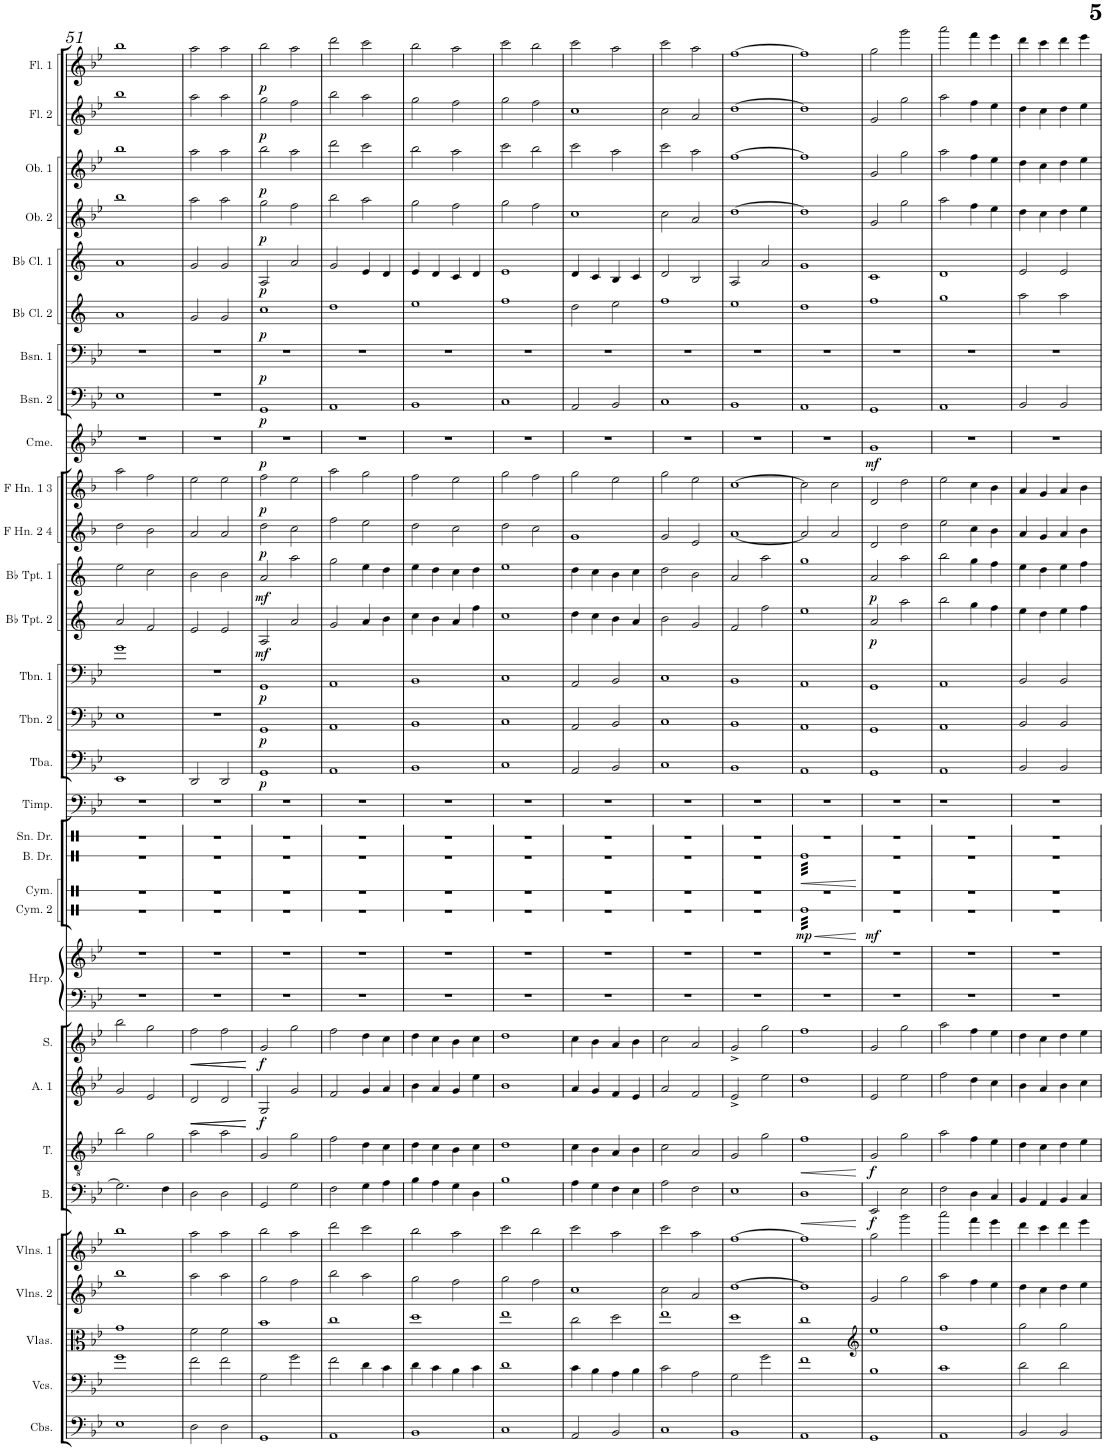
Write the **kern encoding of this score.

**kern	**kern	**kern	**kern	**kern	**kern	**dynam	**kern	**dynam	**kern	**dynam	**kern	**dynam	**kern	**kern	**kern	**kern	**kern	**kern	**dynam	**kern	**dynam	**kern	**dynam	**kern	**dynam	**kern	**dynam	**kern	**dynam	**kern	**dynam	**kern	**dynam	**kern	**dynam	**kern	**dynam	**kern	**dynam	**kern	**dynam	**kern	**dynam	**kern	**dynam	**kern	**dynam	**kern	**dynam
*part29	*part28	*part27	*part26	*part25	*part24	*part24	*part23	*part23	*part22	*part22	*part21	*part21	*part20	*part20	*part19	*part18	*part17	*part16	*part16	*part15	*part15	*part14	*part14	*part13	*part13	*part12	*part12	*part11	*part11	*part10	*part10	*part9	*part9	*part8	*part8	*part7	*part7	*part6	*part6	*part5	*part5	*part4	*part4	*part3	*part3	*part2	*part2	*part1	*part1
*staff30	*staff29	*staff28	*staff27	*staff26	*staff25	*staff25	*staff24	*staff24	*staff23	*staff23	*staff22	*staff22	*staff21	*staff20	*staff19	*staff18	*staff17	*staff16	*staff16	*staff15	*staff15	*staff14	*staff14	*staff13	*staff13	*staff12	*staff12	*staff11	*staff11	*staff10	*staff10	*staff9	*staff9	*staff8	*staff8	*staff7	*staff7	*staff6	*staff6	*staff5	*staff5	*staff4	*staff4	*staff3	*staff3	*staff2	*staff2	*staff1	*staff1
*I"Contrabasses	*I"Violoncellos	*I"Violas	*I"Violins 2	*I"Violins 1	*I"Bass	*	*I"Tenor	*	*I"Alto 1	*	*I"Soprano	*	*I"Harp	*	*I"Cymbal	*I"Snare Drum	*I"Timpani	*I"Tuba	*	*I"Trombone 2	*	*I"Trombone 1	*	*I"Bb Trumpet 2	*	*I"Bb Trumpet 1	*	*I"F Horn 2 &amp; 4	*	*I"F Horn 1 &amp; 3	*	*I"Chimes	*	*I"Bassoon 2	*	*I"Bassoon 1	*	*I"Bb Clarinet 2	*	*I"Bb Clarinet 1	*	*I"Oboe 2	*	*I"Oboe 1	*	*I"Flute 2	*	*I"Flute 1	*
*I'Cbs.	*I'Vcs.	*I'Vlas.	*I'Vlns. 2	*I'Vlns. 1	*I'B.	*	*I'T.	*	*I'A. 1	*	*I'S.	*	*I'Hrp.	*	*I'Cym.	*I'Sn. Dr.	*I'Timp.	*I'Tba.	*	*I'Tbn. 2	*	*I'Tbn. 1	*	*I'Bb Tpt. 2	*	*I'Bb Tpt. 1	*	*I'F Hn. 2 4	*	*I'F Hn. 1 3	*	*I'Cme.	*	*I'Bsn. 2	*	*I'Bsn. 1	*	*I'Bb Cl. 2	*	*I'Bb Cl. 1	*	*I'Ob. 2	*	*I'Ob. 1	*	*I'Fl. 2	*	*I'Fl. 1	*
!!LO:PB:g=z
*clefF4	*clefF4	*clefC3	*clefG2	*clefG2	*clefF4	*	*clefGv2	*	*clefG2	*	*clefG2	*	*clefF4	*clefG2	*clefX	*clefX	*clefF4	*clefF4	*	*clefF4	*	*clefF4	*	*clefG2	*	*clefG2	*	*clefG2	*	*clefG2	*	*clefG2	*	*clefF4	*	*clefF4	*	*clefG2	*	*clefG2	*	*clefG2	*	*clefG2	*	*clefG2	*	*clefG2	*
*Trd7c12	*	*	*	*	*	*	*	*	*	*	*	*	*	*	*	*	*	*	*	*	*	*	*	*Trd1c2	*	*Trd1c2	*	*Trd4c7	*	*Trd4c7	*	*	*	*	*	*	*	*Trd1c2	*	*Trd1c2	*	*	*	*	*	*	*	*	*
*k[b-e-]	*k[b-e-]	*k[b-e-]	*k[b-e-]	*k[b-e-]	*k[b-e-]	*	*k[b-e-]	*	*k[b-e-]	*	*k[b-e-]	*	*k[b-e-]	*k[b-e-]	*k[]	*k[]	*k[b-e-]	*k[b-e-]	*	*k[b-e-]	*	*k[b-e-]	*	*k[]	*	*k[]	*	*k[b-]	*	*k[b-]	*	*k[b-e-]	*	*k[b-e-]	*	*k[b-e-]	*	*k[]	*	*k[]	*	*k[b-e-]	*	*k[b-e-]	*	*k[b-e-]	*	*k[b-e-]	*
*M4/4	*M4/4	*M4/4	*M4/4	*M4/4	*M4/4	*	*M4/4	*	*M4/4	*	*M4/4	*	*M4/4	*M4/4	*M4/4	*M4/4	*M4/4	*M4/4	*	*M4/4	*	*M4/4	*	*M4/4	*	*M4/4	*	*M4/4	*	*M4/4	*	*M4/4	*	*M4/4	*	*M4/4	*	*M4/4	*	*M4/4	*	*M4/4	*	*M4/4	*	*M4/4	*	*M4/4	*
=51	=51	=51	=51	=51	=51	=51	=51	=51	=51	=51	=51	=51	=51	=51	=51	=51	=51	=51	=51	=51	=51	=51	=51	=51	=51	=51	=51	=51	=51	=51	=51	=51	=51	=51	=51	=51	=51	=51	=51	=51	=51	=51	=51	=51	=51	=51	=51	=51	=51
1E-	1g	1g	1bb-	1bb-	2.G\]	.	2b-\	.	2g/	.	2bb-\	.	1r	1r	1r	1r	1r	1EE-	.	1E-	.	1g	.	2a/	.	2ee\	.	2dd\	.	2aa\	.	1r	.	1E-	.	1r	.	1a	.	1a	.	1bb-	.	1bb-	.	1bb-	.	1bb-	.
.	.	.	.	.	.	.	2g\	.	2e-/	.	2gg\	.	.	.	.	.	.	.	.	.	.	.	.	2f/	.	2cc\	.	2b-\	.	2ff\	.	.	.	.	.	.	.	.	.	.	.	.	.	.	.	.	.	.	.
.	.	.	.	.	4F\	.	.	.	.	.	.	.	.	.	.	.	.	.	.	.	.	.	.	.	.	.	.	.	.	.	.	.	.	.	.	.	.	.	.	.	.	.	.	.	.	.	.	.	.
=52	=52	=52	=52	=52	=52	=52	=52	=52	=52	=52	=52	=52	=52	=52	=52	=52	=52	=52	=52	=52	=52	=52	=52	=52	=52	=52	=52	=52	=52	=52	=52	=52	=52	=52	=52	=52	=52	=52	=52	=52	=52	=52	=52	=52	=52	=52	=52	=52	=52
!	!	!	!	!	!	!	!	!	!	!LO:HP:b	!	!LO:HP:b	!	!	!	!	!	!	!	!	!	!	!	!	!	!	!	!	!	!	!	!	!	!	!	!	!	!	!	!	!	!	!	!	!	!	!	!	!
2D\	2f\	2f\	2aa\	2aa\	2D\	.	2a\	.	2d/	<	2ff\	<	1r	1r	1r	1r	1r	2DD/	.	1r	.	1r	.	2e/	.	2b\	.	2a/	.	2ee\	.	1r	.	1r	.	1r	.	2g/	.	2g/	.	2aa\	.	2aa\	.	2aa\	.	2aa\	.
!	!	!	!	!	!	!	!	!	!	!LO:HP:b	!	!LO:HP:b	!	!	!	!	!	!	!	!	!	!	!	!	!	!	!	!	!	!	!	!	!	!	!	!	!	!	!	!	!	!	!	!	!	!	!	!	!
2D\	2f\	2f\	2aa\	2aa\	2D\	.	2a\	.	2d/	<	2ff\	<	.	.	.	.	.	2DD/	.	.	.	.	.	2e/	.	2b\	.	2a/	.	2ee\	.	.	.	.	.	.	.	2g/	.	2g/	.	2aa\	.	2aa\	.	2aa\	.	2aa\	.
.	.	.	.	.	.	.	.	.	.	[ [	.	[ [	.	.	.	.	.	.	.	.	.	.	.	.	.	.	.	.	.	.	.	.	.	.	.	.	.	.	.	.	.	.	.	.	.	.	.	.	.
=53	=53	=53	=53	=53	=53	=53	=53	=53	=53	=53	=53	=53	=53	=53	=53	=53	=53	=53	=53	=53	=53	=53	=53	=53	=53	=53	=53	=53	=53	=53	=53	=53	=53	=53	=53	=53	=53	=53	=53	=53	=53	=53	=53	=53	=53	=53	=53	=53	=53
!	!	!	!	!	!	!	!	!	!	!LO:DY:b	!	!LO:DY:b	!	!	!	!	!	!	!LO:DY:b	!	!LO:DY:b	!	!LO:DY:b	!	!LO:DY:b	!	!LO:DY:b	!	!LO:DY:b	!	!LO:DY:b	!	!LO:DY:b	!	!LO:DY:b	!	!LO:DY:b	!	!LO:DY:b	!	!LO:DY:b	!	!LO:DY:b	!	!LO:DY:b	!	!LO:DY:b	!	!LO:DY:b
1GG	2G\	1b-	2gg\	2bb-\	2GG/	.	2G/	.	2G/	f	2g/	f	1r	1r	1r	1r	1r	1GG	p	1GG	p	1GG	p	2A/	mf	2a/	mf	2dd\	p	2ff\	p	1r	p	1GG	p	1r	p	1cc	p	2A/	p	2gg\	p	2bb-\	p	2gg\	p	2bb-\	p
.	2g\	.	2ff\	2aa\	2G\	.	2g\	.	2g/	.	2gg\	.	.	.	.	.	.	.	.	.	.	.	.	2a/	.	2aa\	.	2cc\	.	2ee\	.	.	.	.	.	.	.	.	.	2a/	.	2ff\	.	2aa\	.	2ff\	.	2aa\	.
=54	=54	=54	=54	=54	=54	=54	=54	=54	=54	=54	=54	=54	=54	=54	=54	=54	=54	=54	=54	=54	=54	=54	=54	=54	=54	=54	=54	=54	=54	=54	=54	=54	=54	=54	=54	=54	=54	=54	=54	=54	=54	=54	=54	=54	=54	=54	=54	=54	=54
1AA	2f\	1cc	2bb-\	2ddd\	2F\	.	2f\	.	2f/	.	2ff\	.	1r	1r	1r	1r	1r	1AA	.	1AA	.	1AA	.	2g/	.	2gg\	.	2ff\	.	2aa\	.	1r	.	1AA	.	1r	.	1dd	.	2g/	.	2bb-\	.	2ddd\	.	2bb-\	.	2ddd\	.
.	4d\	.	2aa\	2ccc\	4G\	.	4d\	.	4g/	.	4dd\	.	.	.	.	.	.	.	.	.	.	.	.	4a/	.	4ee\	.	2ee\	.	2gg\	.	.	.	.	.	.	.	.	.	4e/	.	2aa\	.	2ccc\	.	2aa\	.	2ccc\	.
.	4c\	.	.	.	4A\	.	4c\	.	4a/	.	4cc\	.	.	.	.	.	.	.	.	.	.	.	.	4b\	.	4dd\	.	.	.	.	.	.	.	.	.	.	.	.	.	4d/	.	.	.	.	.	.	.	.	.
=55	=55	=55	=55	=55	=55	=55	=55	=55	=55	=55	=55	=55	=55	=55	=55	=55	=55	=55	=55	=55	=55	=55	=55	=55	=55	=55	=55	=55	=55	=55	=55	=55	=55	=55	=55	=55	=55	=55	=55	=55	=55	=55	=55	=55	=55	=55	=55	=55	=55
1BB-	4d\	1dd	2gg\	2bb-\	4B-\	.	4d\	.	4b-\	.	4dd\	.	1r	1r	1r	1r	1r	1BB-	.	1BB-	.	1BB-	.	4cc\	.	4ee\	.	2dd\	.	2ff\	.	1r	.	1BB-	.	1r	.	1ee	.	4e/	.	2gg\	.	2bb-\	.	2gg\	.	2bb-\	.
.	4c\	.	.	.	4A\	.	4c\	.	4a/	.	4cc\	.	.	.	.	.	.	.	.	.	.	.	.	4b\	.	4dd\	.	.	.	.	.	.	.	.	.	.	.	.	.	4d/	.	.	.	.	.	.	.	.	.
.	4B-\	.	2ff\	2aa\	4G\	.	4B-\	.	4g/	.	4b-\	.	.	.	.	.	.	.	.	.	.	.	.	4a/	.	4cc\	.	2cc\	.	2ee\	.	.	.	.	.	.	.	.	.	4c/	.	2ff\	.	2aa\	.	2ff\	.	2aa\	.
.	4c\	.	.	.	4D\	.	4c\	.	4ee-\	.	4cc\	.	.	.	.	.	.	.	.	.	.	.	.	4ff\	.	4dd\	.	.	.	.	.	.	.	.	.	.	.	.	.	4d/	.	.	.	.	.	.	.	.	.
=56	=56	=56	=56	=56	=56	=56	=56	=56	=56	=56	=56	=56	=56	=56	=56	=56	=56	=56	=56	=56	=56	=56	=56	=56	=56	=56	=56	=56	=56	=56	=56	=56	=56	=56	=56	=56	=56	=56	=56	=56	=56	=56	=56	=56	=56	=56	=56	=56	=56
1C	1d	1ee-	2gg\	2ccc\	1B-	.	1d	.	1b-	.	1dd	.	1r	1r	1r	1r	1r	1C	.	1C	.	1C	.	1cc	.	1ee	.	2dd\	.	2gg\	.	1r	.	1C	.	1r	.	1ff	.	1e	.	2gg\	.	2ccc\	.	2gg\	.	2ccc\	.
.	.	.	2ff\	2bb-\	.	.	.	.	.	.	.	.	.	.	.	.	.	.	.	.	.	.	.	.	.	.	.	2cc\	.	2ff\	.	.	.	.	.	.	.	.	.	.	.	2ff\	.	2bb-\	.	2ff\	.	2bb-\	.
=57	=57	=57	=57	=57	=57	=57	=57	=57	=57	=57	=57	=57	=57	=57	=57	=57	=57	=57	=57	=57	=57	=57	=57	=57	=57	=57	=57	=57	=57	=57	=57	=57	=57	=57	=57	=57	=57	=57	=57	=57	=57	=57	=57	=57	=57	=57	=57	=57	=57
2AA/	4c\	2cc\	1cc	2ccc\	4A\	.	4c\	.	4a/	.	4cc\	.	1r	1r	1r	1r	1r	2AA/	.	2AA/	.	2AA/	.	4dd\	.	4dd\	.	1g	.	2gg\	.	1r	.	2AA/	.	1r	.	2dd\	.	4d/	.	1cc	.	2ccc\	.	1cc	.	2ccc\	.
.	4B-\	.	.	.	4G\	.	4B-\	.	4g/	.	4b-\	.	.	.	.	.	.	.	.	.	.	.	.	4cc\	.	4cc\	.	.	.	.	.	.	.	.	.	.	.	.	.	4c/	.	.	.	.	.	.	.	.	.
2BB-/	4A\	2dd\	.	2aa\	4F\	.	4A/	.	4f/	.	4a/	.	.	.	.	.	.	2BB-/	.	2BB-/	.	2BB-/	.	4b\	.	4b\	.	.	.	2ee\	.	.	.	2BB-/	.	.	.	2ee\	.	4B/	.	.	.	2aa\	.	.	.	2aa\	.
.	4B-\	.	.	.	4E-\	.	4B-\	.	4e-/	.	4b-\	.	.	.	.	.	.	.	.	.	.	.	.	4a/	.	4cc\	.	.	.	.	.	.	.	.	.	.	.	.	.	4c/	.	.	.	.	.	.	.	.	.
=58	=58	=58	=58	=58	=58	=58	=58	=58	=58	=58	=58	=58	=58	=58	=58	=58	=58	=58	=58	=58	=58	=58	=58	=58	=58	=58	=58	=58	=58	=58	=58	=58	=58	=58	=58	=58	=58	=58	=58	=58	=58	=58	=58	=58	=58	=58	=58	=58	=58
1C	2c\	1ee-	2cc\	2ccc\	2A\	.	2c\	.	2a/	.	2cc\	.	1r	1r	1r	1r	1r	1C	.	1C	.	1C	.	2b\	.	2dd\	.	2g/	.	2gg\	.	1r	.	1C	.	1r	.	1ff	.	2d/	.	2cc\	.	2ccc\	.	2cc\	.	2ccc\	.
.	2A\	.	2a/	2aa\	2F\	.	2A/	.	2f/	.	2a/	.	.	.	.	.	.	.	.	.	.	.	.	2g/	.	2b\	.	2e/	.	2ee\	.	.	.	.	.	.	.	.	.	2B/	.	2a/	.	2aa\	.	2a/	.	2aa\	.
=59	=59	=59	=59	=59	=59	=59	=59	=59	=59	=59	=59	=59	=59	=59	=59	=59	=59	=59	=59	=59	=59	=59	=59	=59	=59	=59	=59	=59	=59	=59	=59	=59	=59	=59	=59	=59	=59	=59	=59	=59	=59	=59	=59	=59	=59	=59	=59	=59	=59
1BB-	2G\	1dd	[1dd	[1ff	1E-	.	2G/	.	2e-^/	.	2g^/	.	1r	1r	1r	1r	1r	1BB-	.	1BB-	.	1BB-	.	2f/	.	2a/	.	[1a	.	[1cc	.	1r	.	1BB-	.	1r	.	1ee	.	2A/	.	[1dd	.	[1ff	.	[1dd	.	[1ff	.
.	2g\	.	.	.	.	.	2g\	.	2ee-\	.	2gg\	.	.	.	.	.	.	.	.	.	.	.	.	2ff\	.	2aa\	.	.	.	.	.	.	.	.	.	.	.	.	.	2a/	.	.	.	.	.	.	.	.	.
=60	=60	=60	=60	=60	=60	=60	=60	=60	=60	=60	=60	=60	=60	=60	=60	=60	=60	=60	=60	=60	=60	=60	=60	=60	=60	=60	=60	=60	=60	=60	=60	=60	=60	=60	=60	=60	=60	=60	=60	=60	=60	=60	=60	=60	=60	=60	=60	=60	=60
!	!	!	!	!	!	!LO:HP:b	!	!LO:HP:b	!	!	!	!	!	!	!	!	!	!	!	!	!	!	!	!	!	!	!	!	!	!	!	!	!	!	!	!	!	!	!	!	!	!	!	!	!	!	!	!	!
1AA	1f	1cc	1dd]	1ff]	1D	<	1f	<	1dd	.	1ff	.	1r	1r	1r	1r	1r	1AA	.	1AA	.	1AA	.	1ee	.	1gg	.	2a/]	.	2cc\]	.	1r	.	1AA	.	1r	.	1dd	.	1g	.	1dd]	.	1ff]	.	1dd]	.	1ff]	.
.	.	.	.	.	.	.	.	.	.	.	.	.	.	.	.	.	.	.	.	.	.	.	.	.	.	.	.	2a/	.	2cc\	.	.	.	.	.	.	.	.	.	.	.	.	.	.	.	.	.	.	.
.	.	.	.	.	.	[	.	[	.	.	.	.	.	.	.	.	.	.	.	.	.	.	.	.	.	.	.	.	.	.	.	.	.	.	.	.	.	.	.	.	.	.	.	.	.	.	.	.	.
=61	=61	=61	=61	=61	=61	=61	=61	=61	=61	=61	=61	=61	=61	=61	=61	=61	=61	=61	=61	=61	=61	=61	=61	=61	=61	=61	=61	=61	=61	=61	=61	=61	=61	=61	=61	=61	=61	=61	=61	=61	=61	=61	=61	=61	=61	=61	=61	=61	=61
*	*	*clefG2	*	*	*	*	*	*	*	*	*	*	*	*	*	*	*	*	*	*	*	*	*	*	*	*	*	*	*	*	*	*	*	*	*	*	*	*	*	*	*	*	*	*	*	*	*	*	*
!	!	!	!	!	!	!LO:DY:b	!	!LO:DY:b	!	!	!	!	!	!	!	!	!	!	!	!	!	!	!	!	!LO:DY:b	!	!LO:DY:b	!	!	!	!	!	!LO:DY:b	!	!	!	!	!	!	!	!	!	!	!	!	!	!	!	!
1GG	1B-	1ee-	2g/	2gg\	2EE-/	f	2G/	f	2e-/	.	2g/	.	1r	1r	1r	1r	1r	1GG	.	1GG	.	1GG	.	2a/	p	2a/	p	2d/	.	2d/	.	1g	mf	1GG	.	1r	.	1ff	.	1c	.	2g/	.	2g/	.	2g/	.	2gg\	.
.	.	.	2gg\	2ggg\	2E-\	.	2g\	.	2ee-\	.	2gg\	.	.	.	.	.	.	.	.	.	.	.	.	2aa\	.	2aa\	.	2dd\	.	2dd\	.	.	.	.	.	.	.	.	.	.	.	2gg\	.	2gg\	.	2gg\	.	2ggg\	.
=62	=62	=62	=62	=62	=62	=62	=62	=62	=62	=62	=62	=62	=62	=62	=62	=62	=62	=62	=62	=62	=62	=62	=62	=62	=62	=62	=62	=62	=62	=62	=62	=62	=62	=62	=62	=62	=62	=62	=62	=62	=62	=62	=62	=62	=62	=62	=62	=62	=62
1AA	1c	1ff	2aa\	2aaa\	2F\	.	2a\	.	2ff\	.	2aa\	.	1r	1r	1r	1r	1r	1AA	.	1AA	.	1AA	.	2bb\	.	2bb\	.	2ee\	.	2ee\	.	1r	.	1AA	.	1r	.	1gg	.	1d	.	2aa\	.	2aa\	.	2aa\	.	2aaa\	.
.	.	.	4ff\	4fff\	4D\	.	4f\	.	4dd\	.	4ff\	.	.	.	.	.	.	.	.	.	.	.	.	4gg\	.	4gg\	.	4cc\	.	4cc\	.	.	.	.	.	.	.	.	.	.	.	4ff\	.	4ff\	.	4ff\	.	4fff\	.
.	.	.	4ee-\	4eee-\	4C/	.	4e-\	.	4cc\	.	4ee-\	.	.	.	.	.	.	.	.	.	.	.	.	4ff\	.	4ff\	.	4b-\	.	4b-\	.	.	.	.	.	.	.	.	.	.	.	4ee-\	.	4ee-\	.	4ee-\	.	4eee-\	.
=63	=63	=63	=63	=63	=63	=63	=63	=63	=63	=63	=63	=63	=63	=63	=63	=63	=63	=63	=63	=63	=63	=63	=63	=63	=63	=63	=63	=63	=63	=63	=63	=63	=63	=63	=63	=63	=63	=63	=63	=63	=63	=63	=63	=63	=63	=63	=63	=63	=63
2BB-/	2d\	2gg\	4dd\	4ddd\	4BB-/	.	4d\	.	4b-\	.	4dd\	.	1r	1r	1r	1r	1r	2BB-/	.	2BB-/	.	2BB-/	.	4ee\	.	4ee\	.	4a/	.	4a/	.	1r	.	2BB-/	.	1r	.	2aa\	.	2e/	.	4dd\	.	4dd\	.	4dd\	.	4ddd\	.
.	.	.	4cc\	4ccc\	4AA/	.	4c\	.	4a/	.	4cc\	.	.	.	.	.	.	.	.	.	.	.	.	4dd\	.	4dd\	.	4g/	.	4g/	.	.	.	.	.	.	.	.	.	.	.	4cc\	.	4cc\	.	4cc\	.	4ccc\	.
2BB-/	2d\	2gg\	4dd\	4ddd\	4BB-/	.	4d\	.	4b-\	.	4dd\	.	.	.	.	.	.	2BB-/	.	2BB-/	.	2BB-/	.	4ee\	.	4ee\	.	4a/	.	4a/	.	.	.	2BB-/	.	.	.	2aa\	.	2e/	.	4dd\	.	4dd\	.	4dd\	.	4ddd\	.
.	.	.	4ee-\	4eee-\	4C/	.	4e-\	.	4cc\	.	4ee-\	.	.	.	.	.	.	.	.	.	.	.	.	4ff\	.	4ff\	.	4b-\	.	4b-\	.	.	.	.	.	.	.	.	.	.	.	4ee-\	.	4ee-\	.	4ee-\	.	4eee-\	.
=	=	=	=	=	=	=	=	=	=	=	=	=	=	=	=	=	=	=	=	=	=	=	=	=	=	=	=	=	=	=	=	=	=	=	=	=	=	=	=	=	=	=	=	=	=	=	=	=	=
*-	*-	*-	*-	*-	*-	*-	*-	*-	*-	*-	*-	*-	*-	*-	*-	*-	*-	*-	*-	*-	*-	*-	*-	*-	*-	*-	*-	*-	*-	*-	*-	*-	*-	*-	*-	*-	*-	*-	*-	*-	*-	*-	*-	*-	*-	*-	*-	*-	*-
